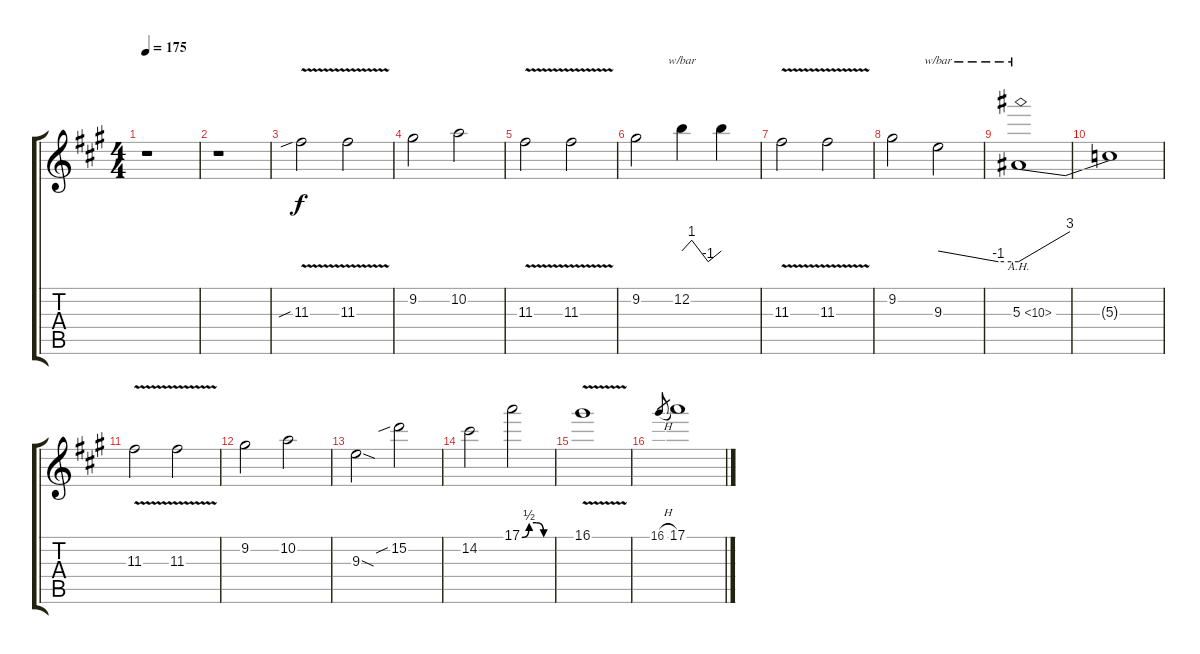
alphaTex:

\track "" {instrument distortionguitar}
\staff {score tabs}
\tuning (E4 B3 G3 D3 A2 E2) {hide}
\ts (4 4)
\tempo 175
\clef g2
\ks a
r.1{dy f instrument distortionguitar} |
r.1 |
11.3{v sib}.2 11.3{v}.2 |
9.2.2 10.2.2 |
11.3{v}.2 11.3{v}.2 |
9.2.2 12.2.4{tbe (custom default 0 0 15 4 40 -4 60 0)} 12.2{t}.4 |
11.3{v}.2 11.3{v}.2 |
9.2.2 9.3.2{tbe (custom default 0 0 45 -4 60 -4)} |
5.3{ah 5}.1{tbe (dive default 0 -4 60 12)} |
5.3{t}.1 |
11.3{v}.2 11.3{v}.2 |
9.2.2 10.2.2 |
9.3{sod}.2 15.2{sib}.2 |
14.2.2 17.1{be (custom 0 0 15 2 30 2 45 0 60 0)}.2 |
16.1{v}.1 |
16.1{h}.8{gr} 17.1.1
